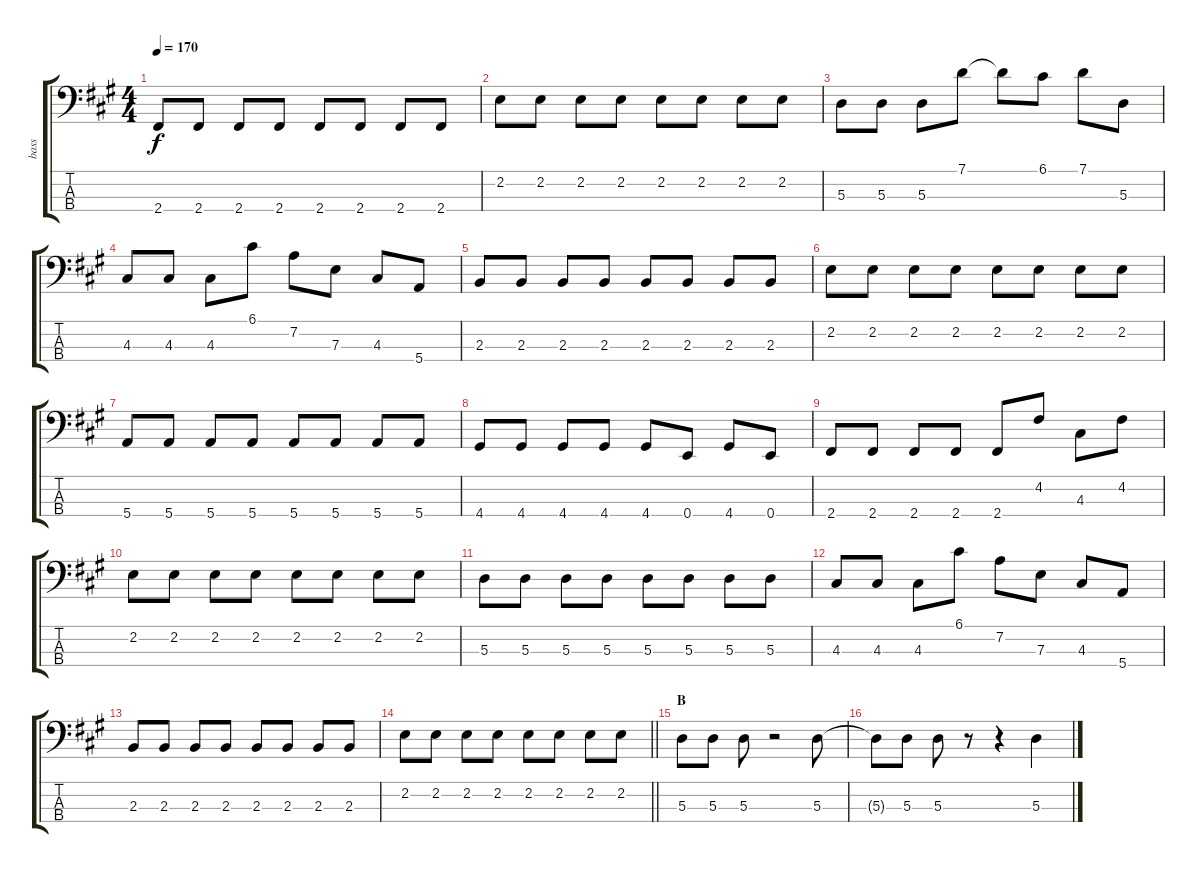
\track ("bass" "bass") {instrument electricbassfinger}
\staff {score tabs}
\tuning (G2 D2 A1 E1) {hide}
\ts (4 4)
\tempo 170
\clef f4
\ks a
2.4.8{dy f} 2.4.8 2.4.8 2.4.8 2.4.8 2.4.8 2.4.8 2.4.8 |
2.2.8 2.2.8 2.2.8 2.2.8 2.2.8 2.2.8 2.2.8 2.2.8 |
5.3.8 5.3.8 5.3.8 7.1.8 7.1{t}.8 6.1.8 7.1.8 5.3.8 |
4.3.8 4.3.8 4.3.8 6.1.8 7.2.8 7.3.8 4.3.8 5.4.8 |
2.3.8 2.3.8 2.3.8 2.3.8 2.3.8 2.3.8 2.3.8 2.3.8 |
2.2.8 2.2.8 2.2.8 2.2.8 2.2.8 2.2.8 2.2.8 2.2.8 |
5.4.8 5.4.8 5.4.8 5.4.8 5.4.8 5.4.8 5.4.8 5.4.8 |
4.4.8 4.4.8 4.4.8 4.4.8 4.4.8 0.4.8 4.4.8 0.4.8 |
2.4.8 2.4.8 2.4.8 2.4.8 2.4.8 4.2.8 4.3.8 4.2.8 |
2.2.8 2.2.8 2.2.8 2.2.8 2.2.8 2.2.8 2.2.8 2.2.8 |
5.3.8 5.3.8 5.3.8 5.3.8 5.3.8 5.3.8 5.3.8 5.3.8 |
4.3.8 4.3.8 4.3.8 6.1.8 7.2.8 7.3.8 4.3.8 5.4.8 |
2.3.8 2.3.8 2.3.8 2.3.8 2.3.8 2.3.8 2.3.8 2.3.8 |
\barLineRight lightlight
2.2.8 2.2.8 2.2.8 2.2.8 2.2.8 2.2.8 2.2.8 2.2.8 |
\section ("" "B")
5.3.8 5.3.8 5.3.8 r.2 5.3.8 |
5.3{t}.8 5.3.8 5.3.8 r.8 r.4 5.3.4
